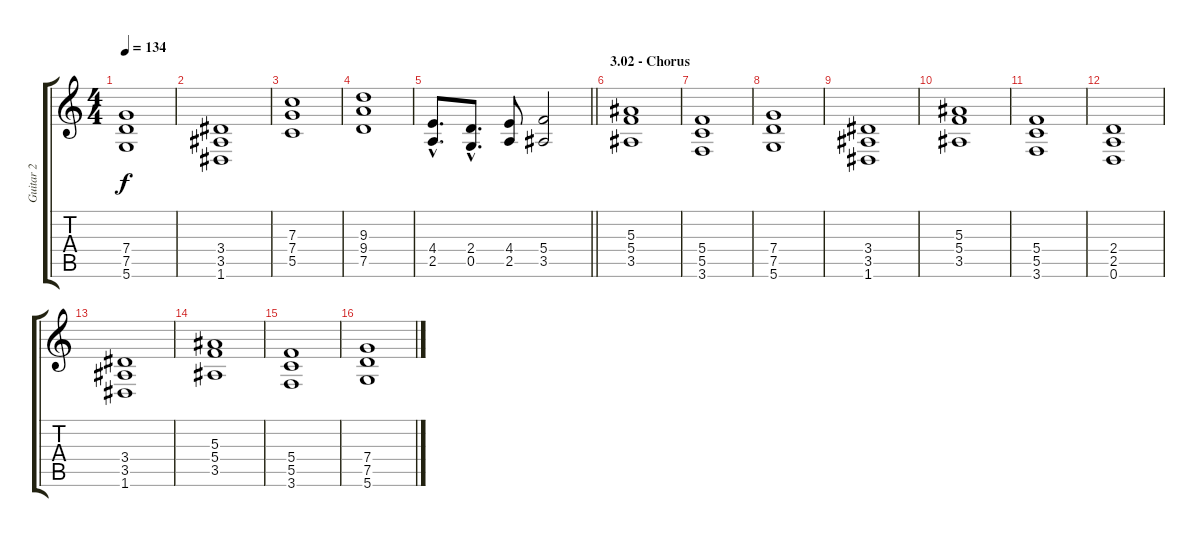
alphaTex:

\track ("Guitar 2" "Guitar 2") {instrument distortionguitar}
\staff {score tabs}
\tuning (D4 A3 F3 C3 G2 D2) {hide}
\ts (4 4)
\tempo 134
\clef g2
\ks aminor
(7.4{t} 7.5{t} 5.6{t}).1{dy f} |
(3.4 3.5 1.6).1 |
(7.3 7.4 5.5).1 |
(9.3 9.4 7.5).1 |
\barLineRight lightlight
(4.4{hac} 2.5{hac}).8{d} (2.4{hac} 0.5{hac}).8{d} (4.4 2.5).8 (5.4 3.5).2 |
\section ("" "3.02 - Chorus")
(5.3 5.4 3.5).1 |
(5.4 5.5 3.6).1 |
(7.4 7.5 5.6).1 |
(3.4 3.5 1.6).1 |
(5.3 5.4 3.5).1 |
(5.4 5.5 3.6).1 |
(2.4 2.5 0.6).1 |
(3.4 3.5 1.6).1 |
(5.3 5.4 3.5).1 |
(5.4 5.5 3.6).1 |
(7.4 7.5 5.6).1
